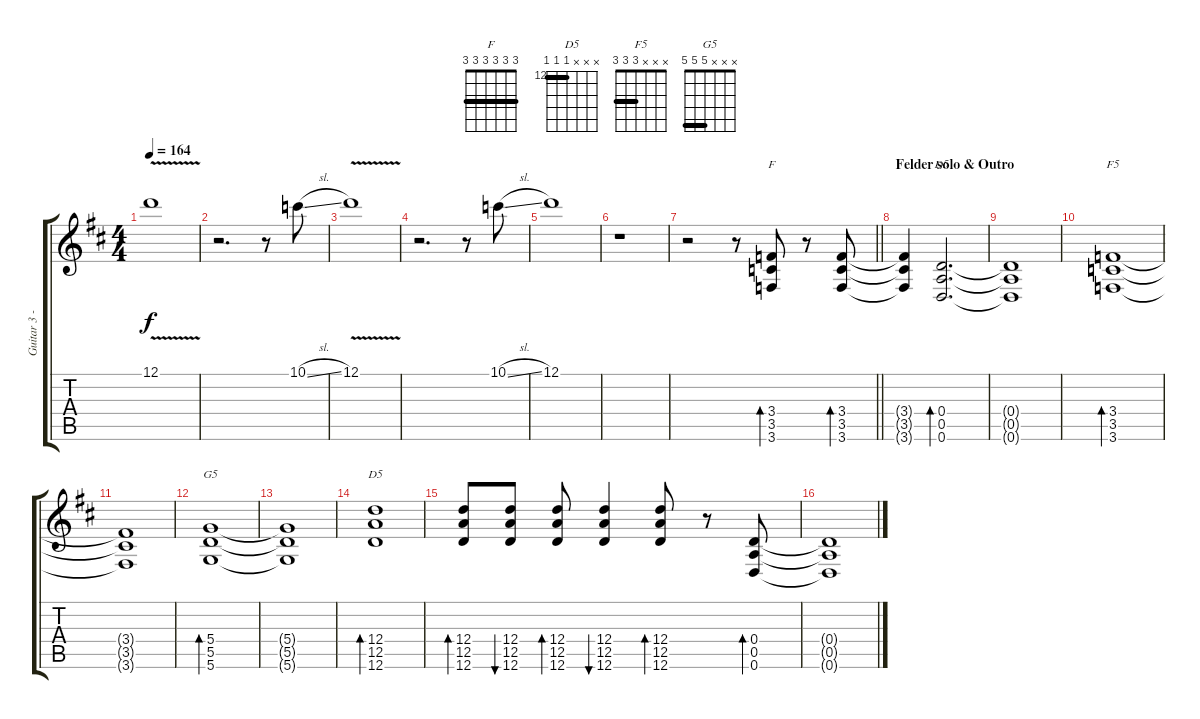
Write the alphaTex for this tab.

\track ("Guitar 3 - Walsh (Open D)" "Guitar 3 -") {instrument distortionguitar}
\staff {score tabs}
\tuning (D4 A3 Gb3 D3 A2 D2) {hide}
\chord ("F" 3 3 3 3 3 3) {barre 3}
\chord ("D5" x x x 0 0 0)
\chord ("F5" x x x 3 3 3) {barre 3}
\chord ("G5" x x x 5 5 5) {barre 5}
\chord ("D5" x x x 12 12 12) {firstfret 12 barre 12}
\ts (4 4)
\tempo 164
\clef g2
\ks d
12.1{v}.1{dy f} |
r.2{d} r.8 10.1{sl}.8 |
12.1{v}.1 |
r.2{d} r.8 10.1{sl}.8 |
12.1.1 |
r.1 |
\barLineRight lightlight
r.2 r.8 (3.4 3.5 3.6).8{bd 60 ch "F"} r.8 (3.4 3.5 3.6).8{bd 60} |
\section ("" "Felder solo & Outro")
(3.4{t} 3.5{t} 3.6{t}).4{volume 14} (0.4 0.5 0.6).2{d bd 60 ch "D5"} |
(0.4{t} 0.5{t} 0.6{t}).1 |
(3.4 3.5 3.6).1{bd 60 ch "F5"} |
(3.4{t} 3.5{t} 3.6{t}).1 |
(5.4 5.5 5.6).1{bd 60 ch "G5"} |
(5.4{t} 5.5{t} 5.6{t}).1 |
(12.4 12.5 12.6).1{bd 60 ch "D5"} |
(12.4 12.5 12.6).8{bd 60} (12.4 12.5 12.6).8{bu 60} (12.4 12.5 12.6).8{bd 60} (12.4 12.5 12.6).4{bu 60} (12.4 12.5 12.6).8{bd 60} r.8 (0.4 0.5 0.6).8{bd 60} |
(0.4{t} 0.5{t} 0.6{t}).1
